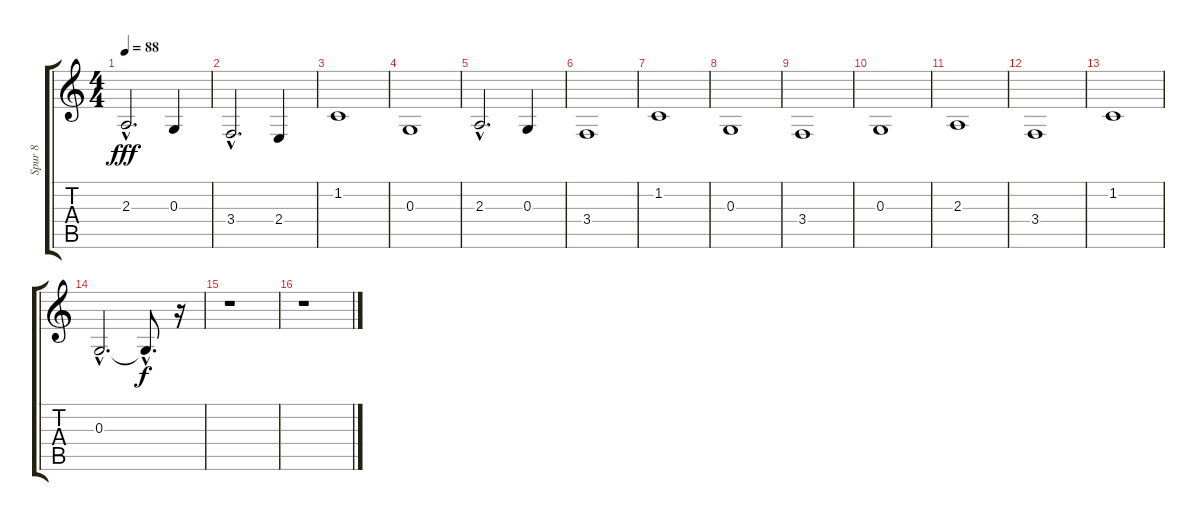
\track ("Spur 8" "Spur 8") {instrument pad2warm}
\staff {score tabs}
\tuning (E4 B3 G3 D3 A2 E2) {hide}
\ts (4 4)
\tempo 88
\clef g2
\ks c
2.3{hac}.2{d dy fff} 0.3.4 |
3.4{hac}.2{d} 2.4.4 |
1.2.1 |
0.3.1 |
2.3{hac}.2{d} 0.3.4 |
3.4.1 |
1.2.1 |
0.3.1 |
3.4.1 |
0.3.1 |
2.3.1 |
3.4.1 |
1.2.1 |
0.3{hac}.2{d} 0.3{hac t}.8{d dy f} r.16 |
r.1 |
r.1
